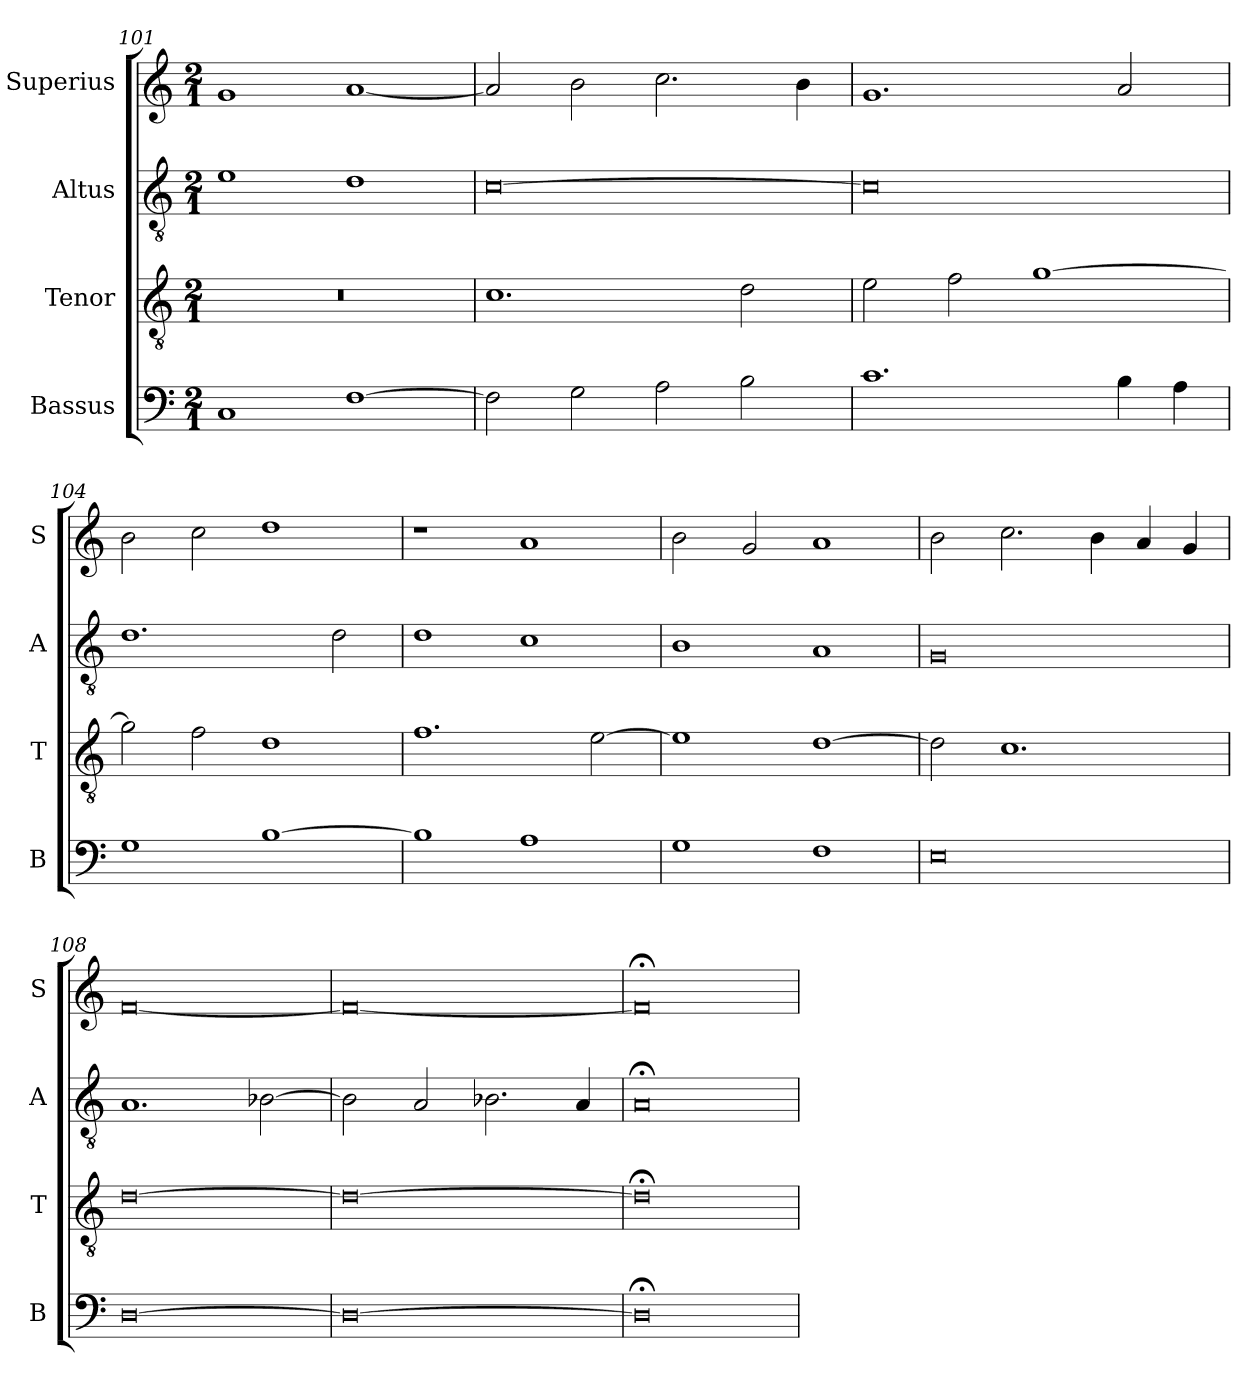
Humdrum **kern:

**kern	**kern	**kern	**kern
*part4	*part3	*part2	*part1
*staff4	*staff3	*staff2	*staff1
*I"Bassus	*I"Tenor	*I"Altus	*I"Superius
*I'B	*I'T	*I'A	*I'S
*clefF4	*clefGv2	*clefGv2	*clefG2
*k[]	*k[]	*k[]	*k[]
*M2/1	*M2/1	*M2/1	*M2/1
=101	=101	=101	=101
1C	0r	1e	1g
[1F	.	1d	[1a
=102	=102	=102	=102
2F\]	1.c	[0c	2a/]
2G\	.	.	2b\
2A\	.	.	2.cc\
2B\	2d\	.	.
.	.	.	4b\
=103	=103	=103	=103
1.c	2e\	0c]	1.g
.	2f\	.	.
.	[1g	.	.
4B\	.	.	2a/
4A\	.	.	.
=104	=104	=104	=104
1G	2g\]	1.d	2b\
.	2f\	.	2cc\
[1B	1d	.	1dd
.	.	2d\	.
=105	=105	=105	=105
1B]	1.f	1d	1r
1A	.	1c	1a
.	[2e\	.	.
=106	=106	=106	=106
1G	1e]	1B	2b\
.	.	.	2g/
1F	[1d	1A	1a
=107	=107	=107	=107
0E	2d\]	0G	2b\
.	1.c	.	2.cc\
.	.	.	4b\
.	.	.	4a/
.	.	.	4g/
=108	=108	=108	=108
[0D	[0d	1.A	[0f
.	.	[2B-X\	.
=109	=109	=109	=109
0D_	0d_	2B-\]	0f_
.	.	2A/	.
.	.	2.B-X\	.
.	.	4A/	.
=110	=110	=110	=110
0D;<]	0d;<]	0A;<	0f;<]
=	=	=	=
*-	*-	*-	*-
